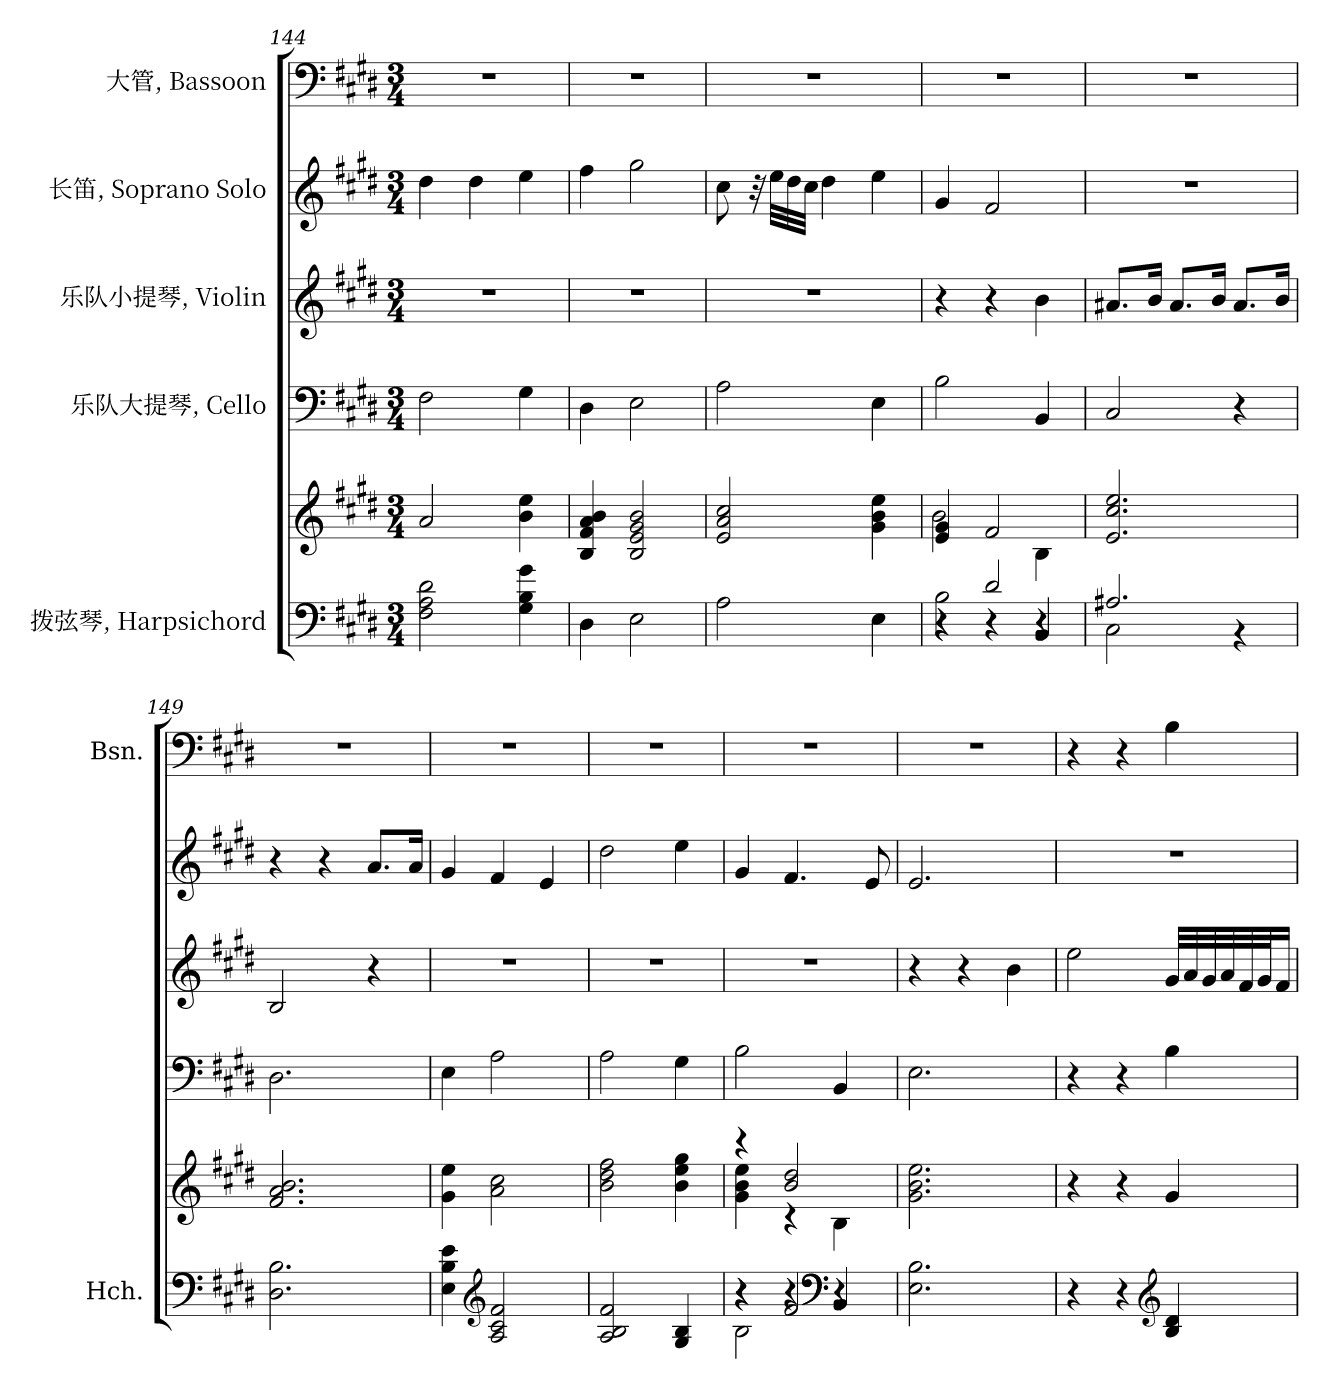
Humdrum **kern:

**kern	**kern	**kern	**kern	**kern	**kern
*part5	*part5	*part4	*part3	*part2	*part1
*staff6	*staff5	*staff4	*staff3	*staff2	*staff1
*I"拨弦琴, Harpsichord	*	*I"乐队大提琴, Cello	*I"乐队小提琴, Violin	*I"长笛, Soprano Solo	*I"大管, Bassoon
*I'Hch.	*	*	*	*	*I'Bsn.
*clefF4	*clefG2	*clefF4	*clefG2	*clefG2	*clefF4
*k[f#c#g#d#]	*k[f#c#g#d#]	*k[f#c#g#d#]	*k[f#c#g#d#]	*k[f#c#g#d#]	*k[f#c#g#d#]
*M3/4	*M3/4	*M3/4	*M3/4	*M3/4	*M3/4
=144	=144	=144	=144	=144	=144
2F#\ 2A\ 2d#\	2a/	2F#\	2.r	4dd#\	2.r
.	.	.	.	4dd#\	.
4G#\ 4B\ 4g#\	4b\ 4ee\	4G#\	.	4ee\	.
!!LO:LB:g=z
=145	=145	=145	=145	=145	=145
4D#\	4B/ 4f#/ 4a/ 4b/	4D#\	2.r	4ff#\	2.r
2E\	2B/ 2e/ 2g#/ 2b/	2E\	.	2gg#\	.
=146	=146	=146	=146	=146	=146
2A\	2e/ 2a/ 2cc#/	2A\	2.r	8cc#\	2.r
.	.	.	.	32r	.
.	.	.	.	32ee\LLL	.
.	.	.	.	32dd#\	.
.	.	.	.	32cc#\JJJ	.
.	.	.	.	4dd#\	.
4E\	4g#\ 4b\ 4ee\	4E\	.	4ee\	.
=147	=147	=147	=147	=147	=147
*^	*^	*	*	*	*
*	*^	*	*	*	*	*	*
4r	2B\	4r	4e/ 4g#/	2b\	2B\	4r	4g#/	2.r
2d#/	.	4r	2f#/	.	.	4r	2f#/	.
.	4r	4BB/	.	4B\	4BB/	4b\	.	.
*	*v	*v	*	*	*	*	*	*
*	*	*v	*v	*	*	*	*
=148	=148	=148	=148	=148	=148	=148
2.A#X/	2C#\	2.e/ 2.cc#/ 2.ee/	2C#/	8.a#X/L	2.r	2.r
.	.	.	.	16b/Jk	.	.
.	.	.	.	8.a#/L	.	.
.	.	.	.	16b/Jk	.	.
.	4r	.	4r	8.a#/L	.	.
.	.	.	.	16b/Jk	.	.
*v	*v	*	*	*	*	*
=149	=149	=149	=149	=149	=149
2.D#\ 2.B\	2.f#/ 2.a/ 2.b/	2.D#\	2B/	4r	2.r
.	.	.	.	4r	.
.	.	.	4r	8.a/L	.
.	.	.	.	16a/Jk	.
=150	=150	=150	=150	=150	=150
4E\ 4B\ 4e\	4g#\ 4ee\	4E\	2.r	4g#/	2.r
*clefG2	*	*	*	*	*
2A/ 2c#/ 2f#/	2a\ 2cc#\	2A\	.	4f#/	.
.	.	.	.	4e/	.
=151	=151	=151	=151	=151	=151
*	*	*	*	*	*MM60
2A/ 2B/ 2f#/	2b\ 2dd#\ 2ff#\	2A\	2.r	2dd#\	2.r
4G#/ 4B/	4b\ 4ee\ 4gg#\	4G#\	.	4ee\	.
!!LO:PB:g=z
=152	=152	=152	=152	=152	=152
*^	*^	*	*	*	*
*	*^	*	*	*	*	*	*
4r	2B\	4r	4r	4g#\ 4b\ 4ee\	2B\	2.r	4g#/	2.r
2f#/	.	4r	2b/ 2dd#/	4r	.	.	4.f#/	.
*clefF4	*	*	*	*	*	*	*	*
.	4r	4BB/	.	4B\	4BB/	.	.	.
.	.	.	.	.	.	.	8e/	.
*v	*v	*v	*	*	*	*	*	*
*	*v	*v	*	*	*	*
=153	=153	=153	=153	=153	=153
2.E\ 2.B\	2.g#\ 2.b\ 2.ee\	2.E\	4r	2.e/	2.r
.	.	.	4r	.	.
.	.	.	4b\	.	.
=154	=154	=154	=154	=154	=154
*	*	*	*	*	*MM75
4r	4r	4r	2ee\	2.r	4r
4r	4r	4r	.	.	4r
*clefG2	*	*	*	*	*
4B/ 4d#/	4g#/	4B\	32g#/LLL	.	4B\
.	.	.	32a/	.	.
.	.	.	32g#/	.	.
.	.	.	32a/	.	.
.	.	.	32f#/	.	.
.	.	.	32g#/J	.	.
.	.	.	16f#/JJ	.	.
=	=	=	=	=	=
*-	*-	*-	*-	*-	*-
